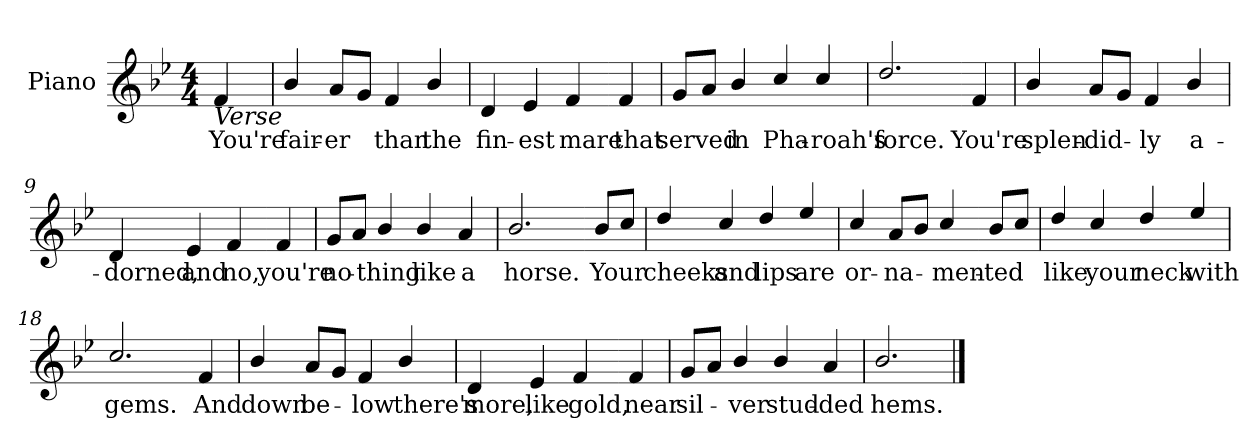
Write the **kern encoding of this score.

**kern	**text
*part1	*part1
*staff1	*staff1
*I"Piano	*
*I'Pno	*
*clefG2	*
*k[b-e-]	*
*M4/4	*
=1	=1
!LO:TX:b:i:t=Verse	!
!	!LO:LY:b
4f/	You're
=2	=2
!	!LO:LY:b
4b-/	fair-
!	!LO:LY:b
8a/L	-er
8g/J	.
!	!LO:LY:b
4f/	than
!	!LO:LY:b
4b-/	the
=3	=3
!	!LO:LY:b
4d/	fin-
!	!LO:LY:b
4e-/	-est
!	!LO:LY:b
4f/	mare
!!LO:LB:g=z
=4-	=4-
!	!LO:LY:b
4f/	that
=5	=5
!	!LO:LY:b
8g/L	served
8a/J	.
!	!LO:LY:b
4b-/	in
!	!LO:LY:b
4cc/	Pha-
!	!LO:LY:b
4cc/	-roah's
=6	=6
!	!LO:LY:b
2.dd/	force.
!!LO:LB:g=z
=7-	=7-
!	!LO:LY:b
4f/	You're
=8	=8
!	!LO:LY:b
4b-/	splen-
!	!LO:LY:b
8a/L	-did-
8g/J	.
!	!LO:LY:b
4f/	-ly
!	!LO:LY:b
4b-/	a-
=9	=9
!	!LO:LY:b
4d/	-dorned,
!	!LO:LY:b
4e-/	and
!	!LO:LY:b
4f/	no,
!!LO:LB:g=z
=10-	=10-
!	!LO:LY:b
4f/	you're
=11	=11
!	!LO:LY:b
8g/L	no-
8a/J	.
!	!LO:LY:b
4b-/	-thing
!	!LO:LY:b
4b-/	like
!	!LO:LY:b
4a/	a
=12	=12
!	!LO:LY:b
2.b-/	horse.
!!LO:LB:g=z
=13-	=13-
!	!LO:LY:b
8b-/L	Your
8cc/J	.
=14	=14
!	!LO:LY:b
4dd/	cheeks
!	!LO:LY:b
4cc/	and
!	!LO:LY:b
4dd/	lips
!	!LO:LY:b
4ee-/	are
=15	=15
!	!LO:LY:b
4cc/	or-
!	!LO:LY:b
8a/L	-na-
8b-/J	.
!	!LO:LY:b
4cc/	-men-
!!LO:LB:g=z
=16-	=16-
!	!LO:LY:b
8b-/L	-ted
8cc/J	.
=17	=17
!	!LO:LY:b
4dd/	like
!	!LO:LY:b
4cc/	your
!	!LO:LY:b
4dd/	neck
!	!LO:LY:b
4ee-/	with
=18	=18
!	!LO:LY:b
2.cc/	gems.
!!LO:LB:g=z
=19-	=19-
!	!LO:LY:b
4f/	And
=20	=20
!	!LO:LY:b
4b-/	down
!	!LO:LY:b
8a/L	be-
8g/J	.
!	!LO:LY:b
4f/	-low
!	!LO:LY:b
4b-/	there's
=21	=21
!	!LO:LY:b
4d/	more,
!	!LO:LY:b
4e-/	like
!	!LO:LY:b
4f/	gold,
!!LO:LB:g=z
=22-	=22-
!	!LO:LY:b
4f/	near
=23	=23
!	!LO:LY:b
8g/L	sil-
8a/J	.
!	!LO:LY:b
4b-/	-ver
!	!LO:LY:b
4b-/	stud-
!	!LO:LY:b
4a/	-ded
=24	=24
!	!LO:LY:b
2.b-/	hems.
==	==
*-	*-
